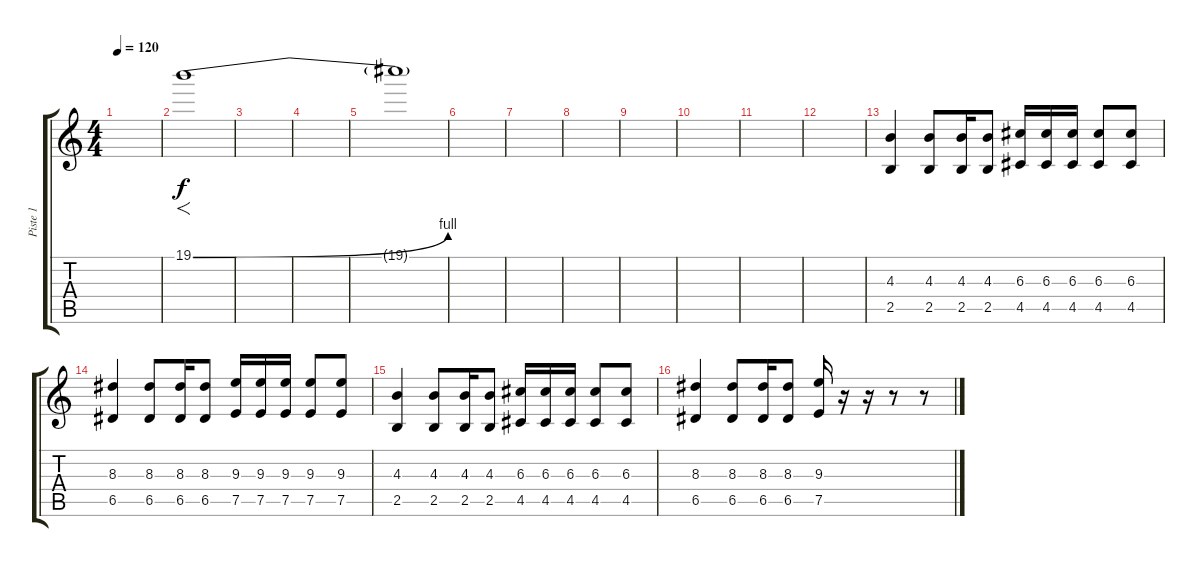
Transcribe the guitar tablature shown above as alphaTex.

\track ("Piste 1" "Piste 1") {instrument distortionguitar}
\staff {score tabs}
\tuning (E4 B3 G3 D3 A2 E2) {hide}
\ts (4 4)
\tempo 120
\clef g2
\ks c
|
19.1{be (bend 0 0 60 4)}.1{f} |
|
|
19.1{t}.1 |
|
|
|
|
|
|
|
(4.3 2.5).4 (4.3 2.5).8 (4.3 2.5).16 (4.3 2.5).8 (6.3 4.5).16 (6.3 4.5).16 (6.3 4.5).16 (6.3 4.5).8 (6.3 4.5).8 |
(8.3 6.5).4 (8.3 6.5).8 (8.3 6.5).16 (8.3 6.5).8 (9.3 7.5).16 (9.3 7.5).16 (9.3 7.5).16 (9.3 7.5).8 (9.3 7.5).8 |
(4.3 2.5).4 (4.3 2.5).8 (4.3 2.5).16 (4.3 2.5).8 (6.3 4.5).16 (6.3 4.5).16 (6.3 4.5).16 (6.3 4.5).8 (6.3 4.5).8 |
(8.3 6.5).4 (8.3 6.5).8 (8.3 6.5).16 (8.3 6.5).8 (9.3 7.5).16 r.16 r.16 r.8 r.8
